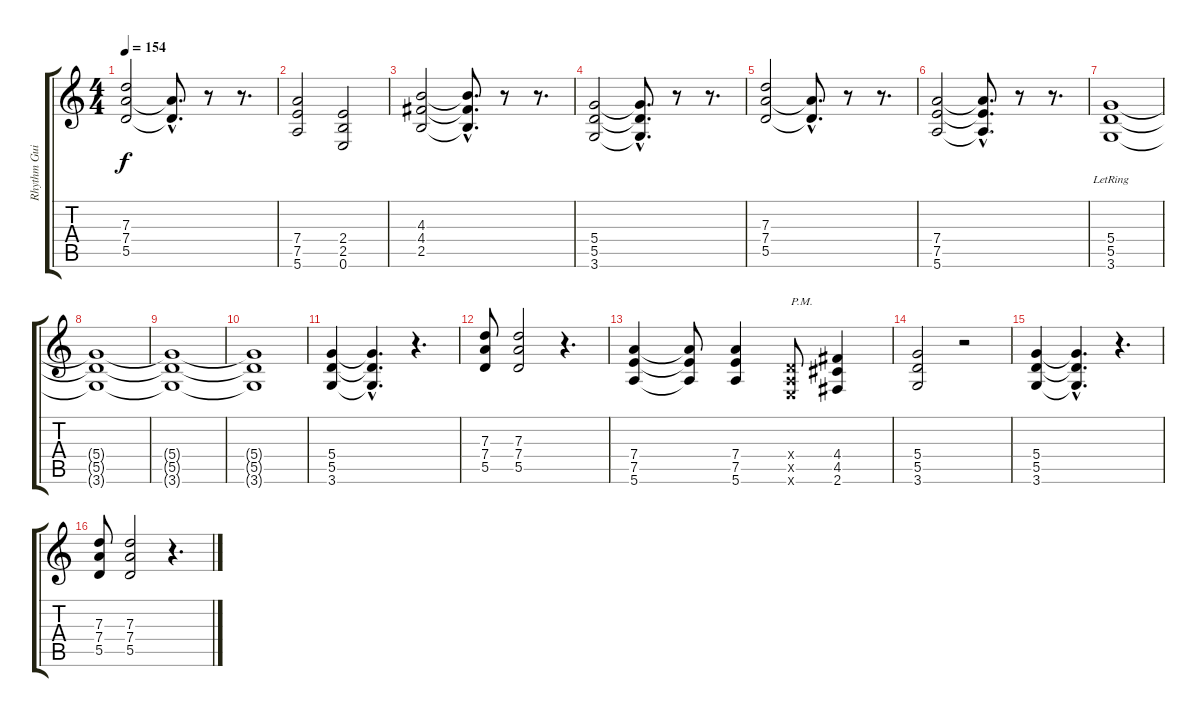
\track ("Rhythm Guitar 1" "Rhythm Gui") {instrument distortionguitar}
\staff {score tabs}
\tuning (E4 B3 G3 D3 A2 E2) {hide}
\ts (4 4)
\tempo 154
\clef g2
\ks c
(7.3 7.4 5.5).2{dy f} (7.4{hac t} 5.5{hac t}).8{d} r.8 r.8{d} |
(7.4 7.5 5.6).2 (2.4 2.5 0.6).2 |
(4.3 4.4 2.5).2 (4.3{hac t} 4.4{hac t} 2.5{hac t}).8{d} r.8 r.8{d} |
(5.4 5.5 3.6).2 (5.4{hac t} 5.5{hac t} 3.6{hac t}).8{d} r.8 r.8{d} |
(7.3 7.4 5.5).2 (7.4{hac t} 5.5{hac t}).8{d} r.8 r.8{d} |
(7.4 7.5 5.6).2 (7.4{hac t} 7.5{hac t} 5.6{hac t}).8{d} r.8 r.8{d} |
(5.4{lr} 5.5{lr} 3.6{lr}).1 |
(5.4{t} 5.5{t} 3.6{t}).1 |
(5.4{t} 5.5{t} 3.6{t}).1{volume 0} |
(5.4{t} 5.5{t} 3.6{t}).1 |
(5.4 5.5 3.6).4 (5.4{hac t} 5.5{hac t} 3.6{hac t}).4{d} r.4{d} |
(7.3 7.4 5.5).8 (7.3 7.4 5.5).2 r.4{d} |
(7.4 7.5 5.6).4 (7.4{t} 7.5{t} 5.6{t}).8 (7.4 7.5 5.6).4 (0.4{x} 0.5{x} 0.6{x}).8{txt "P.M."} (4.4 4.5 2.6).4 |
(5.4 5.5 3.6).2 r.2 |
(5.4 5.5 3.6).4 (5.4{hac t} 5.5{hac t} 3.6{hac t}).4{d} r.4{d} |
(7.3 7.4 5.5).8 (7.3 7.4 5.5).2 r.4{d}
